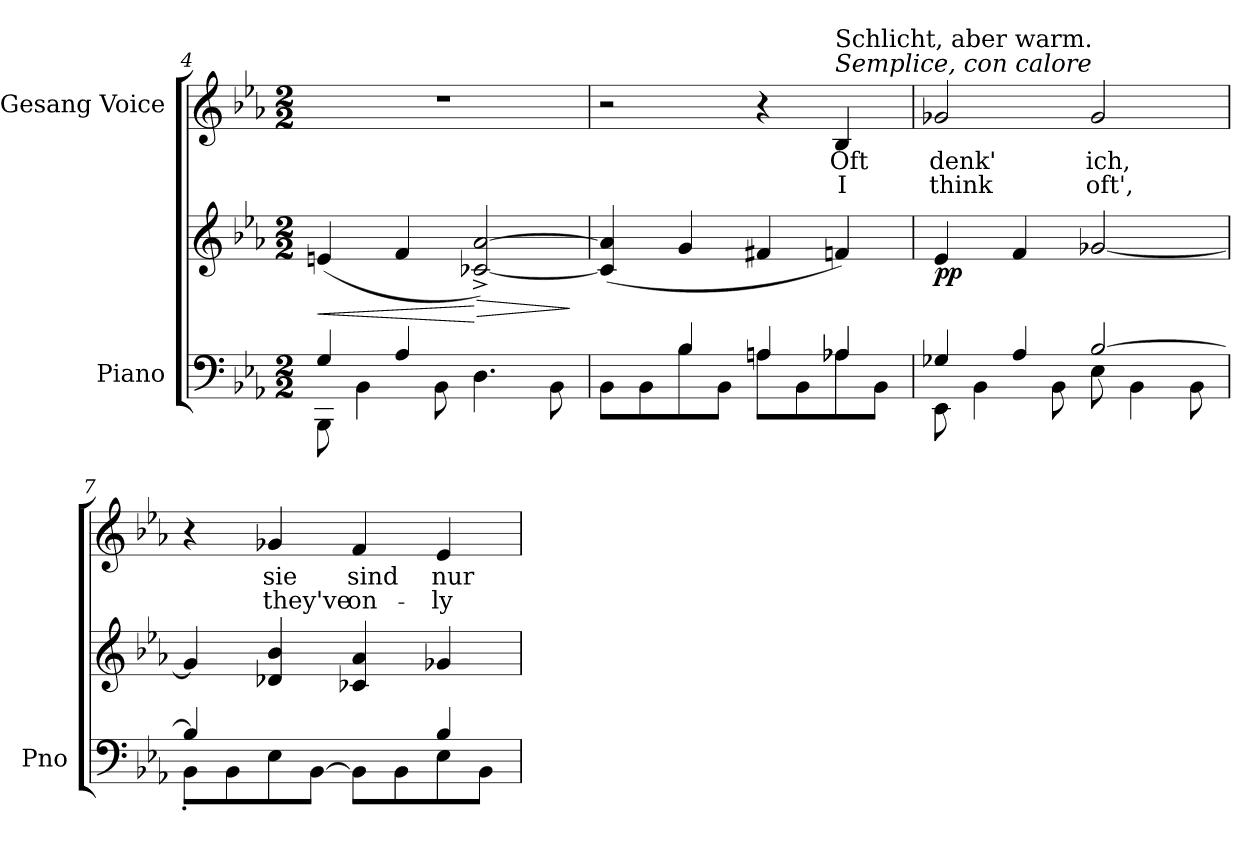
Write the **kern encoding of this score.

**kern	**kern	**dynam	**kern	**text	**text
*part2	*part2	*part2	*part1	*part1	*part1
*staff3	*staff2	*staff2/3	*staff1	*staff1	*staff1
*I"Piano	*	*	*I"Gesang Voice	*	*
*I'Pno	*	*	*	*	*
!!LO:LB:g=z
*clefF4	*clefG2	*	*clefG2	*	*
*k[b-e-a-]	*k[b-e-a-]	*	*k[b-e-a-]	*	*
*M2/2	*M2/2	*	*M2/2	*	*
=4	=4	=4	=4	=4	=4
*^	*	*	*	*	*
!	!	!	!LO:HP:b	!	!	!
4G/	8BBB-\	(>4en/	<	1r	.	.
.	4BB-\	.	.	.	.	.
4A-/	.	4f/	.	.	.	.
.	8BB-\	.	.	.	.	.
!	!	!	!LO:HP:n=1:b	!	!	!
2ryy	4.D\	[2c-X/^ [2a-/^)	[ >	.	.	.
.	8BB-\	.	.	.	.	.
*v	*v	*	*	*	*	*
.	.	]	.	.	.
=5	=5	=5	=5	=5	=5
*^	*	*	*	*	*
4ryy	8BB-\L	(>4c-/] 4a-/]	.	2r	.	.
.	8BB-\	.	.	.	.	.
4B-/	8B-\	4g/	.	.	.	.
.	8BB-\J	.	.	.	.	.
4An/	8A\L	4f#X/	.	4r	.	.
.	8BB-\	.	.	.	.	.
!	!	!	!	!LO:TX:a:i:t=Semplice, con calore	!	!
!	!	!	!	!LO:TX:a:t=Schlicht, aber warm.	!	!
!	!	!	!	!	!LO:LY:b	!LO:LY:b
4A-X/	8A-\	4fn/)	.	4B-/	Oft	I
.	8BB-\J	.	.	.	.	.
=6	=6	=6	=6	=6	=6	=6
!	!	!	!LO:DY:b	!	!LO:LY:b	!LO:LY:b
4G-X/	8EE-\	4e-/	pp	2g-X/	denk'	think
.	4BB-\	.	.	.	.	.
4A-/	.	4f/	.	.	.	.
.	8BB-\	.	.	.	.	.
!	!	!	!	!	!LO:LY:b	!LO:LY:b
[2B-/	8E-\	[2g-X/	.	2g-/	ich,	oft',
.	4BB-\	.	.	.	.	.
.	8BB-\	.	.	.	.	.
=7	=7	=7	=7	=7	=7	=7
4B-/]	8BB-'\L	4g-/]	.	4r	.	.
.	8BB-\	.	.	.	.	.
!	!	!	!	!	!LO:LY:b	!LO:LY:b
4ryy	8E-\	4d-X/ 4b-/	.	4g-X/	sie	they've
.	[8BB-\J	.	.	.	.	.
!	!	!	!	!	!LO:LY:b	!LO:LY:b
4ryy	8BB-\L]	4c-X/ 4a-/	.	4f/	sind	on-
.	8BB-\	.	.	.	.	.
!	!	!	!	!	!LO:LY:b	!LO:LY:b
4B-/	8E-\	4g-X/	.	4e-/	nur	-ly
.	8BB-\J	.	.	.	.	.
*v	*v	*	*	*	*	*
=	=	=	=	=	=
*-	*-	*-	*-	*-	*-
